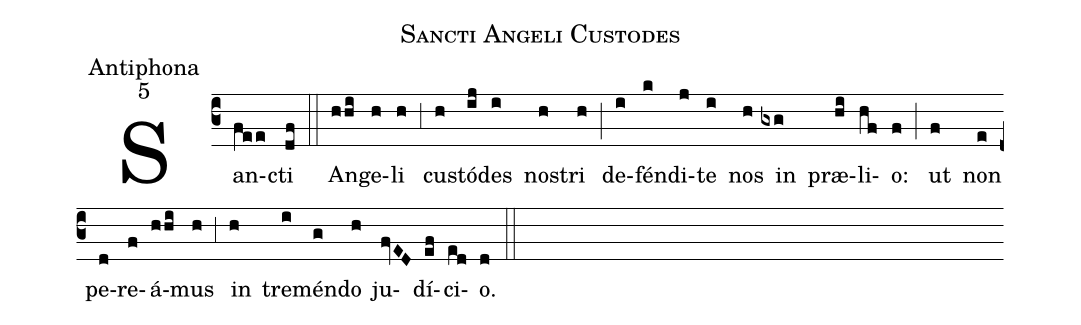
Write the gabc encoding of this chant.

name:Sancti Angeli Custodes;
office-part:Antiphona;
mode:5;
%%
(c3) San(fee)cti(df) (::) An(hhi)ge(h)li(h) (;3) cu(h)stó(ij)des(i) no(h)stri(h) (;) de(i)fén(k)di(j)te(i) nos(h) in(gxg) præ(hi)li(hf)o:(f) (;) ut(f) non(e) pe(d)re(f)á(hhi)mus(h) (;3) in(h) tre(i)mén(g)do(h) ju(fvED)dí(ef)ci(ed)o.(d) (::)
